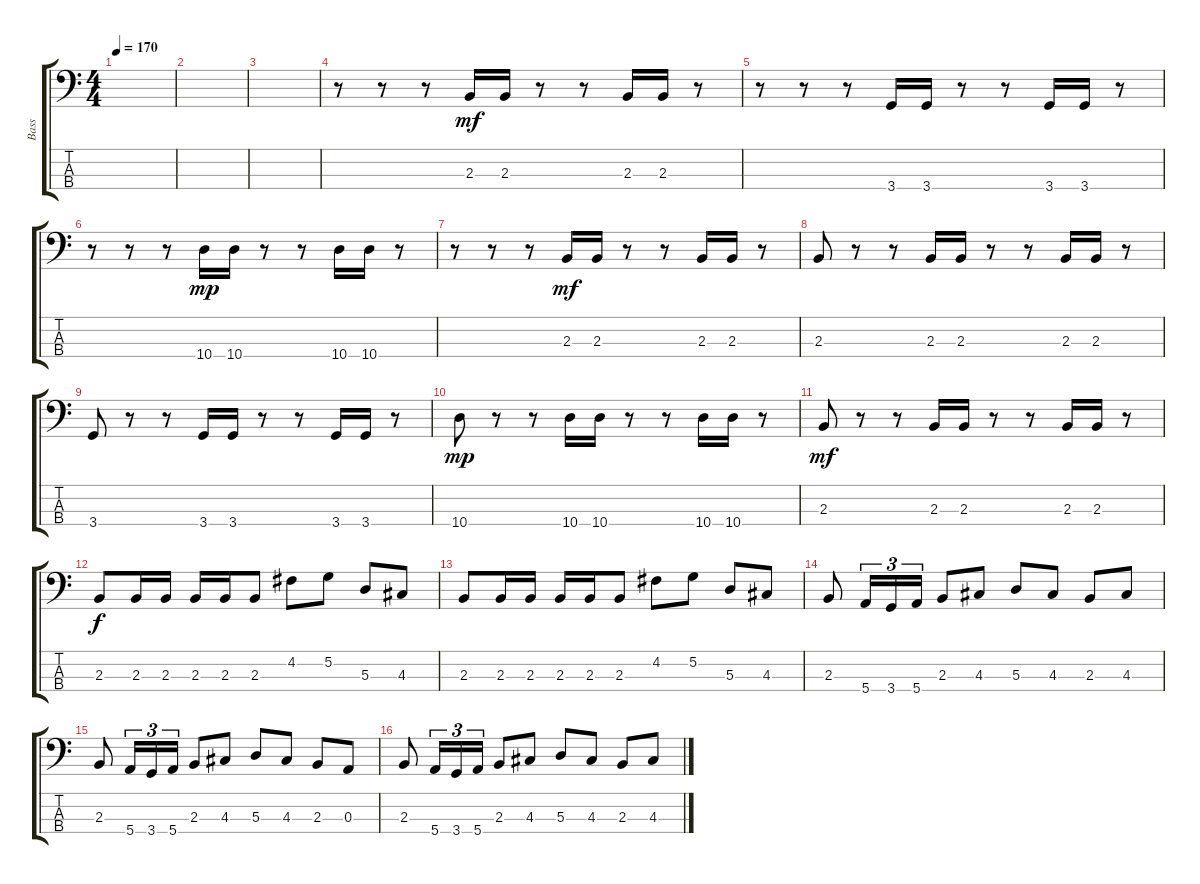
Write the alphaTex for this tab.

\track ("Bass" "Bass") {instrument electricbassfinger}
\staff {score tabs}
\tuning (G2 D2 A1 E1) {hide}
\ts (4 4)
\tempo 170
\clef f4
\ks c
|
|
|
r.8 r.8 r.8 2.3.16{dy mf} 2.3.16 r.8 r.8 2.3.16 2.3.16 r.8 |
r.8 r.8 r.8 3.4.16 3.4.16 r.8 r.8 3.4.16 3.4.16 r.8 |
r.8 r.8 r.8 10.4.16{dy mp} 10.4.16 r.8 r.8 10.4.16 10.4.16 r.8 |
r.8 r.8 r.8 2.3.16{dy mf} 2.3.16 r.8 r.8 2.3.16 2.3.16 r.8 |
2.3.8 r.8 r.8 2.3.16 2.3.16 r.8 r.8 2.3.16 2.3.16 r.8 |
3.4.8 r.8 r.8 3.4.16 3.4.16 r.8 r.8 3.4.16 3.4.16 r.8 |
10.4.8{dy mp} r.8 r.8 10.4.16 10.4.16 r.8 r.8 10.4.16 10.4.16 r.8 |
2.3.8{dy mf} r.8 r.8 2.3.16 2.3.16 r.8 r.8 2.3.16 2.3.16 r.8 |
2.3.8{dy f} 2.3.16 2.3.16 2.3.16 2.3.16 2.3.8 4.2.8 5.2.8 5.3.8 4.3.8 |
2.3.8 2.3.16 2.3.16 2.3.16 2.3.16 2.3.8 4.2.8 5.2.8 5.3.8 4.3.8 |
2.3.8 5.4.16{tu (3 2)} 3.4.16{tu (3 2)} 5.4.16{tu (3 2)} 2.3.8 4.3.8 5.3.8 4.3.8 2.3.8 4.3.8 |
2.3.8 5.4.16{tu (3 2)} 3.4.16{tu (3 2)} 5.4.16{tu (3 2)} 2.3.8 4.3.8 5.3.8 4.3.8 2.3.8 0.3.8 |
2.3.8 5.4.16{tu (3 2)} 3.4.16{tu (3 2)} 5.4.16{tu (3 2)} 2.3.8 4.3.8 5.3.8 4.3.8 2.3.8 4.3.8
